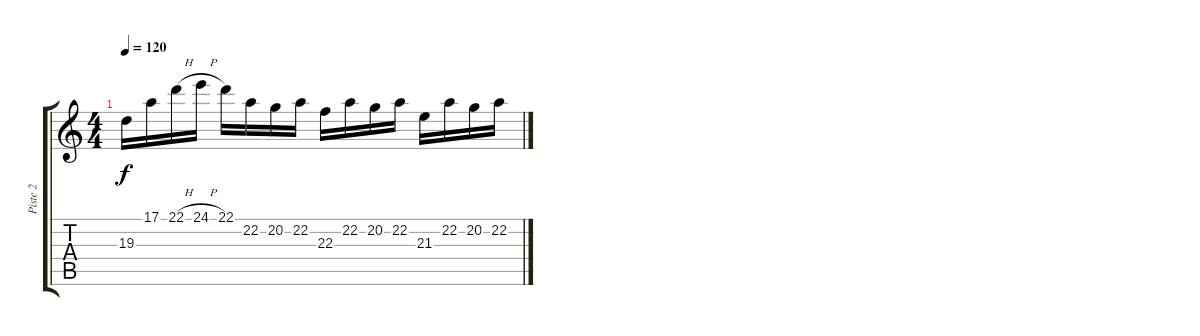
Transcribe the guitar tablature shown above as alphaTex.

\track ("Piste 2" "Piste 2") {instrument harpsichord}
\staff {score tabs}
\tuning (E4 B3 G3 D3 A2 E2) {hide}
\ts (4 4)
\tempo 120
\clef g2
\ks c
19.3.16{dy f} 17.1.16 22.1{h}.16 24.1{h}.16 22.1.16 22.2.16 20.2.16 22.2.16 22.3.16 22.2.16 20.2.16 22.2.16 21.3.16 22.2.16 20.2.16 22.2.16
